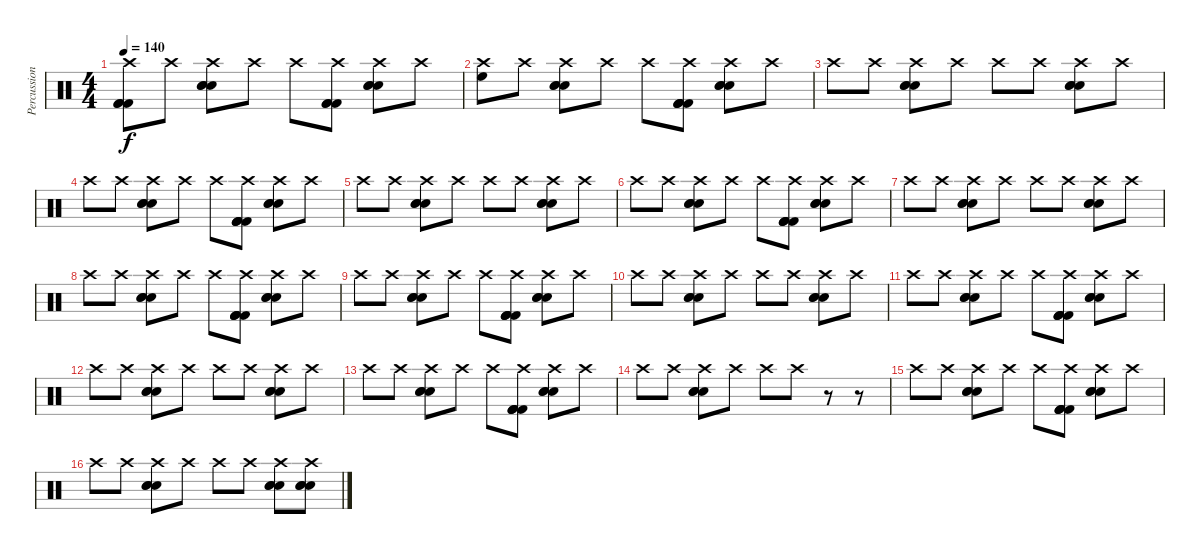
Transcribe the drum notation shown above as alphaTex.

\track ("Percussion" "Percussion") {instrument percussion}
\staff {score}
\articulation defaults
\ts (4 4)
\tempo 140
\clef neutral
\ks c
("Crash high (hit)" "Kick (hit) 2" "Kick (hit) 2" "Kick (hit) 2").8{dy f} "Crash high (hit)".8 ("Crash high (hit)" "Snare (hit) 2" "Snare (hit) 2" "Snare (hit) 2").8 "Crash high (hit)".8 "Crash high (hit)".8 ("Crash high (hit)" "Kick (hit) 2" "Kick (hit) 2" "Kick (hit) 2").8 ("Crash high (hit)" "Snare (hit) 2" "Snare (hit) 2" "Snare (hit) 2").8 "Crash high (hit)".8 |
("Crash high (hit)" "High Floor Tom (hit)").8 "Crash high (hit)".8 ("Crash high (hit)" "Snare (hit) 2" "Snare (hit) 2" "Snare (hit) 2").8 "Crash high (hit)".8 "Crash high (hit)".8 ("Crash high (hit)" "Kick (hit) 2" "Kick (hit) 2" "Kick (hit) 2" "Kick (hit) 2").8 ("Crash high (hit)" "Snare (hit) 2" "Snare (hit) 2" "Snare (hit) 2").8 "Crash high (hit)".8 |
"Crash high (hit)".8 "Crash high (hit)".8 ("Crash high (hit)" "Snare (hit) 2" "Snare (hit) 2" "Snare (hit) 2").8 "Crash high (hit)".8 "Crash high (hit)".8 "Crash high (hit)".8 ("Crash high (hit)" "Snare (hit) 2" "Snare (hit) 2" "Snare (hit) 2").8 "Crash high (hit)".8 |
"Crash high (hit)".8 "Crash high (hit)".8 ("Crash high (hit)" "Snare (hit) 2" "Snare (hit) 2" "Snare (hit) 2").8 "Crash high (hit)".8 "Crash high (hit)".8 ("Crash high (hit)" "Kick (hit) 2" "Kick (hit) 2" "Kick (hit) 2" "Kick (hit) 2").8 ("Crash high (hit)" "Snare (hit) 2" "Snare (hit) 2" "Snare (hit) 2").8 "Crash high (hit)".8 |
"Crash high (hit)".8 "Crash high (hit)".8 ("Crash high (hit)" "Snare (hit) 2" "Snare (hit) 2" "Snare (hit) 2").8 "Crash high (hit)".8 "Crash high (hit)".8 "Crash high (hit)".8 ("Crash high (hit)" "Snare (hit) 2" "Snare (hit) 2" "Snare (hit) 2").8 "Crash high (hit)".8 |
"Crash high (hit)".8 "Crash high (hit)".8 ("Crash high (hit)" "Snare (hit) 2" "Snare (hit) 2" "Snare (hit) 2").8 "Crash high (hit)".8 "Crash high (hit)".8 ("Crash high (hit)" "Kick (hit) 2" "Kick (hit) 2" "Kick (hit) 2" "Kick (hit) 2").8 ("Crash high (hit)" "Snare (hit) 2" "Snare (hit) 2" "Snare (hit) 2").8 "Crash high (hit)".8 |
"Crash high (hit)".8 "Crash high (hit)".8 ("Crash high (hit)" "Snare (hit) 2" "Snare (hit) 2" "Snare (hit) 2").8 "Crash high (hit)".8 "Crash high (hit)".8 "Crash high (hit)".8 ("Crash high (hit)" "Snare (hit) 2" "Snare (hit) 2" "Snare (hit) 2").8 "Crash high (hit)".8 |
"Crash high (hit)".8 "Crash high (hit)".8 ("Crash high (hit)" "Snare (hit) 2" "Snare (hit) 2" "Snare (hit) 2").8 "Crash high (hit)".8 "Crash high (hit)".8 ("Crash high (hit)" "Kick (hit) 2" "Kick (hit) 2" "Kick (hit) 2" "Kick (hit) 2").8 ("Crash high (hit)" "Snare (hit) 2" "Snare (hit) 2" "Snare (hit) 2").8 "Crash high (hit)".8 |
"Crash high (hit)".8 "Crash high (hit)".8 ("Crash high (hit)" "Snare (hit) 2" "Snare (hit) 2" "Snare (hit) 2").8 "Crash high (hit)".8 "Crash high (hit)".8 ("Crash high (hit)" "Kick (hit) 2" "Kick (hit) 2" "Kick (hit) 2" "Kick (hit) 2").8 ("Crash high (hit)" "Snare (hit) 2" "Snare (hit) 2" "Snare (hit) 2").8 "Crash high (hit)".8 |
"Crash high (hit)".8 "Crash high (hit)".8 ("Crash high (hit)" "Snare (hit) 2" "Snare (hit) 2" "Snare (hit) 2").8 "Crash high (hit)".8 "Crash high (hit)".8 "Crash high (hit)".8 ("Crash high (hit)" "Snare (hit) 2" "Snare (hit) 2" "Snare (hit) 2").8 "Crash high (hit)".8 |
"Crash high (hit)".8 "Crash high (hit)".8 ("Crash high (hit)" "Snare (hit) 2" "Snare (hit) 2" "Snare (hit) 2").8 "Crash high (hit)".8 "Crash high (hit)".8 ("Crash high (hit)" "Kick (hit) 2" "Kick (hit) 2" "Kick (hit) 2" "Kick (hit) 2").8 ("Crash high (hit)" "Snare (hit) 2" "Snare (hit) 2" "Snare (hit) 2").8 "Crash high (hit)".8 |
"Crash high (hit)".8 "Crash high (hit)".8 ("Crash high (hit)" "Snare (hit) 2" "Snare (hit) 2" "Snare (hit) 2").8 "Crash high (hit)".8 "Crash high (hit)".8 "Crash high (hit)".8 ("Crash high (hit)" "Snare (hit) 2" "Snare (hit) 2" "Snare (hit) 2").8 "Crash high (hit)".8 |
"Crash high (hit)".8 "Crash high (hit)".8 ("Crash high (hit)" "Snare (hit) 2" "Snare (hit) 2" "Snare (hit) 2").8 "Crash high (hit)".8 "Crash high (hit)".8 ("Crash high (hit)" "Kick (hit) 2" "Kick (hit) 2" "Kick (hit) 2" "Kick (hit) 2").8 ("Crash high (hit)" "Snare (hit) 2" "Snare (hit) 2" "Snare (hit) 2").8 "Crash high (hit)".8 |
"Crash high (hit)".8 "Crash high (hit)".8 ("Crash high (hit)" "Snare (hit) 2" "Snare (hit) 2" "Snare (hit) 2").8 "Crash high (hit)".8 "Crash high (hit)".8 "Crash high (hit)".8 r.8 r.8 |
"Crash high (hit)".8 "Crash high (hit)".8 ("Crash high (hit)" "Snare (hit) 2" "Snare (hit) 2" "Snare (hit) 2").8 "Crash high (hit)".8 "Crash high (hit)".8 ("Crash high (hit)" "Kick (hit) 2" "Kick (hit) 2" "Kick (hit) 2" "Kick (hit) 2").8 ("Crash high (hit)" "Snare (hit) 2" "Snare (hit) 2" "Snare (hit) 2").8 "Crash high (hit)".8 |
"Crash high (hit)".8 "Crash high (hit)".8 ("Crash high (hit)" "Snare (hit) 2" "Snare (hit) 2" "Snare (hit) 2").8 "Crash high (hit)".8 "Crash high (hit)".8 "Crash high (hit)".8 ("Crash high (hit)" "Snare (hit) 2" "Snare (hit) 2" "Snare (hit) 2").8 ("Crash high (hit)" "Snare (hit) 2" "Snare (hit) 2" "Snare (hit) 2").8
